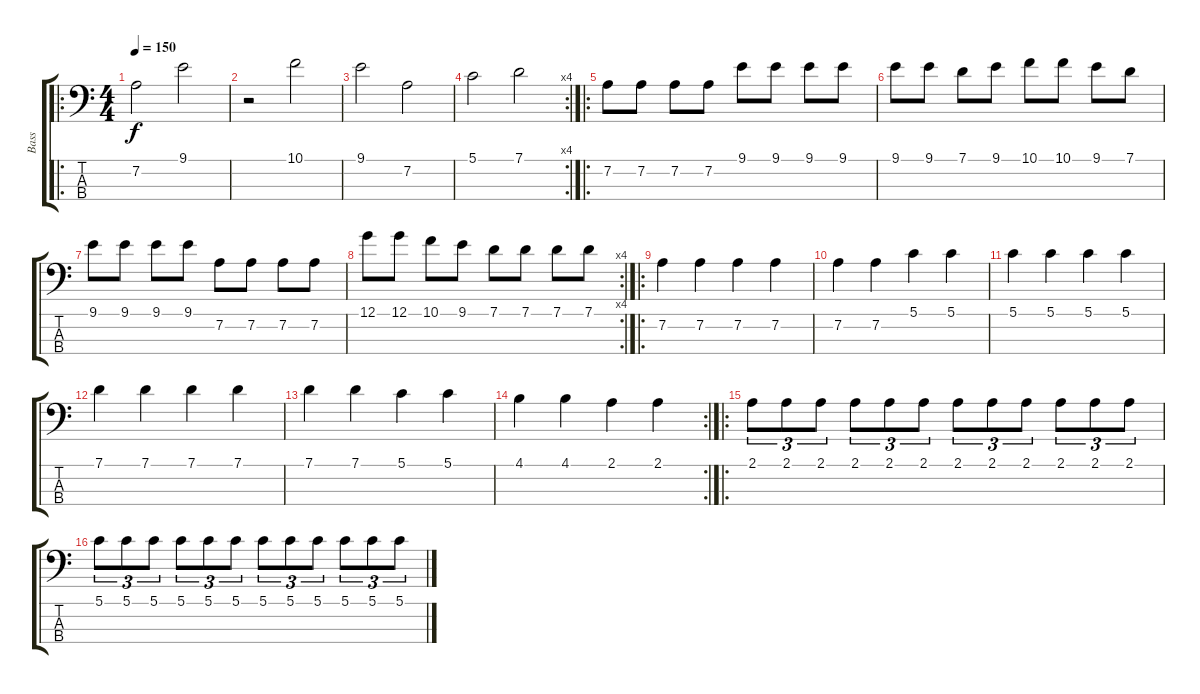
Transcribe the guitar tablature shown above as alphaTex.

\track ("Bass" "Bass") {instrument electricbassfinger}
\staff {score tabs}
\tuning (G2 D2 A1 E1) {hide}
\ro
\ts (4 4)
\tempo 150
\clef f4
\ks c
7.2.2{dy f} 9.1.2 |
r.2 10.1.2 |
9.1.2 7.2.2 |
\rc 4
5.1.2 7.1.2 |
\ro
7.2.8 7.2.8 7.2.8 7.2.8 9.1.8 9.1.8 9.1.8 9.1.8 |
9.1.8 9.1.8 7.1.8 9.1.8 10.1.8 10.1.8 9.1.8 7.1.8 |
9.1.8 9.1.8 9.1.8 9.1.8 7.2.8 7.2.8 7.2.8 7.2.8 |
\rc 4
12.1.8 12.1.8 10.1.8 9.1.8 7.1.8 7.1.8 7.1.8 7.1.8 |
\ro
7.2.4 7.2.4 7.2.4 7.2.4 |
7.2.4 7.2.4 5.1.4 5.1.4 |
5.1.4 5.1.4 5.1.4 5.1.4 |
7.1.4 7.1.4 7.1.4 7.1.4 |
7.1.4 7.1.4 5.1.4 5.1.4 |
\rc 2
4.1.4 4.1.4 2.1.4 2.1.4 |
\ro
2.1.8{tu (3 2)} 2.1.8{tu (3 2)} 2.1.8{tu (3 2)} 2.1.8{tu (3 2)} 2.1.8{tu (3 2)} 2.1.8{tu (3 2)} 2.1.8{tu (3 2)} 2.1.8{tu (3 2)} 2.1.8{tu (3 2)} 2.1.8{tu (3 2)} 2.1.8{tu (3 2)} 2.1.8{tu (3 2)} |
5.1.8{tu (3 2)} 5.1.8{tu (3 2)} 5.1.8{tu (3 2)} 5.1.8{tu (3 2)} 5.1.8{tu (3 2)} 5.1.8{tu (3 2)} 5.1.8{tu (3 2)} 5.1.8{tu (3 2)} 5.1.8{tu (3 2)} 5.1.8{tu (3 2)} 5.1.8{tu (3 2)} 5.1.8{tu (3 2)}
